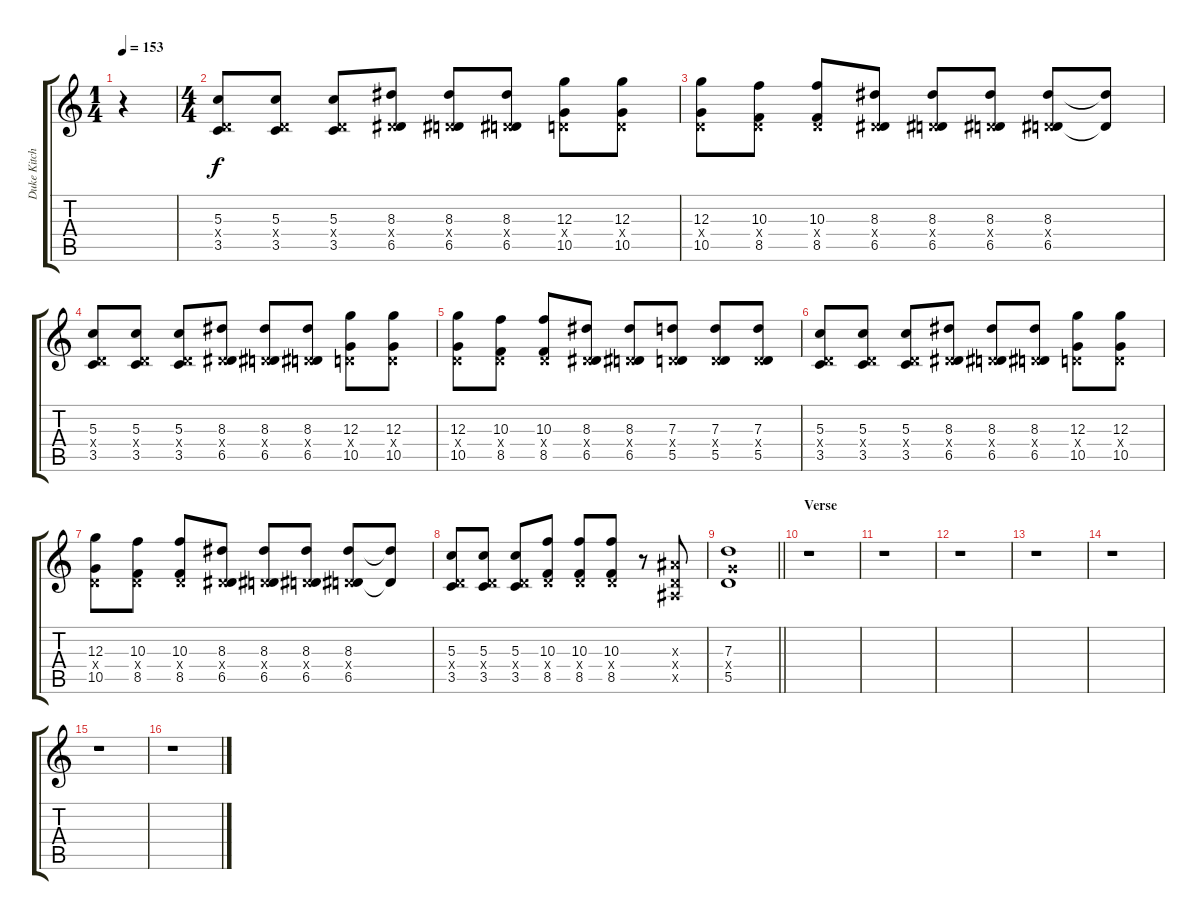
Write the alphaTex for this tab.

\track ("Duke Kitchens (Lead Guitar)" "Duke Kitch") {instrument distortionguitar}
\staff {score tabs}
\tuning (E4 B3 G3 D3 A2 E2) {hide}
\ts (1 4)
\tempo 153
\clef g2
\ks c
r.4{dy f instrument distortionguitar} |
\ts (4 4)
(5.3 0.4{x} 3.5).8 (5.3 0.4{x} 3.5).8 (5.3 0.4{x} 3.5).8 (8.3 0.4{x} 6.5).8 (8.3 0.4{x} 6.5).8 (8.3 0.4{x} 6.5).8 (12.3 0.4{x} 10.5).8 (12.3 0.4{x} 10.5).8 |
(12.3 0.4{x} 10.5).8 (10.3 0.4{x} 8.5).8 (10.3 0.4{x} 8.5).8 (8.3 0.4{x} 6.5).8 (8.3 0.4{x} 6.5).8 (8.3 0.4{x} 6.5).8 (8.3 0.4{x} 6.5).8 (8.3{t} 6.5{t}).8 |
(5.3 0.4{x} 3.5).8 (5.3 0.4{x} 3.5).8 (5.3 0.4{x} 3.5).8 (8.3 0.4{x} 6.5).8 (8.3 0.4{x} 6.5).8 (8.3 0.4{x} 6.5).8 (12.3 0.4{x} 10.5).8 (12.3 0.4{x} 10.5).8 |
(12.3 0.4{x} 10.5).8 (10.3 0.4{x} 8.5).8 (10.3 0.4{x} 8.5).8 (8.3 0.4{x} 6.5).8 (8.3 0.4{x} 6.5).8 (7.3 0.4{x} 5.5).8 (7.3 0.4{x} 5.5).8 (7.3 0.4{x} 5.5).8 |
(5.3 0.4{x} 3.5).8 (5.3 0.4{x} 3.5).8 (5.3 0.4{x} 3.5).8 (8.3 0.4{x} 6.5).8 (8.3 0.4{x} 6.5).8 (8.3 0.4{x} 6.5).8 (12.3 0.4{x} 10.5).8 (12.3 0.4{x} 10.5).8 |
(12.3 0.4{x} 10.5).8 (10.3 0.4{x} 8.5).8 (10.3 0.4{x} 8.5).8 (8.3 0.4{x} 6.5).8 (8.3 0.4{x} 6.5).8 (8.3 0.4{x} 6.5).8 (8.3 0.4{x} 6.5).8 (8.3{t} 6.5{t}).8 |
(5.3 0.4{x} 3.5).8 (5.3 0.4{x} 3.5).8 (5.3 0.4{x} 3.5).8 (10.3 0.4{x} 8.5).8 (10.3 0.4{x} 8.5).8 (10.3 0.4{x} 8.5).8 r.8 (3.3{x} 0.4{x} 1.5{x}).8 |
\barLineRight lightlight
(7.3 5.4{x} 5.5).1 |
\section ("" "Verse")
r.1 |
r.1 |
r.1 |
r.1 |
r.1 |
r.1 |
r.1
